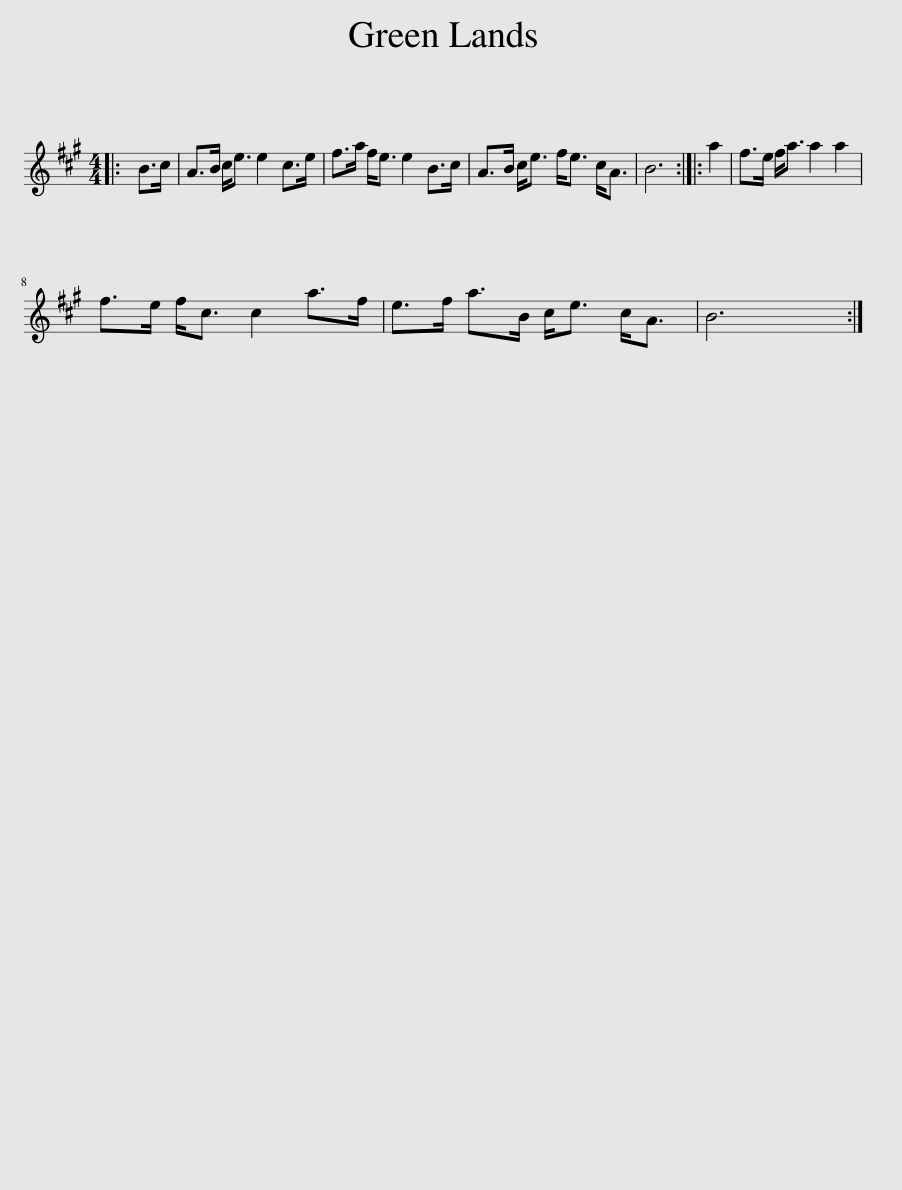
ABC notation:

X:1
L:1/8
M:4/4
I:linebreak $
K:A
V:1 treble
V:1
|: B>c | A>B c<e e2 c>e | f>a f<e e2 B>c | A>B c<e f<e c<A | B6 :: %5
 a2 | f>e f<a a2 a2 |$ f>e f<c c2 a>f | e>f a>B c<e c<A | B6 :| %10
